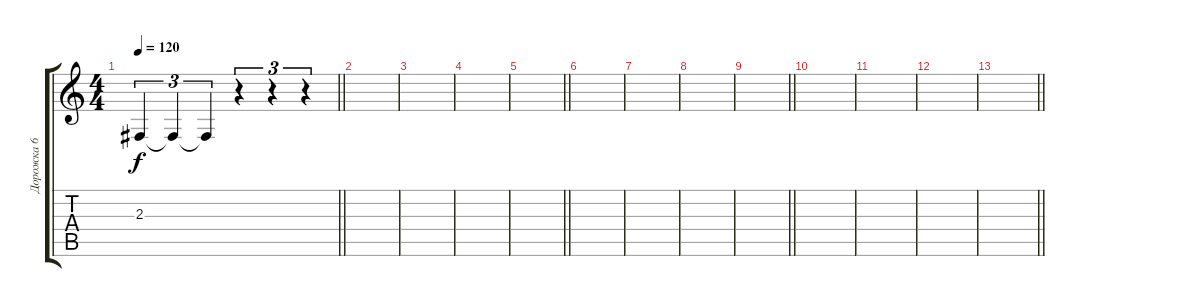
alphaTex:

\track ("Дорожка 6" "Дорожка 6") {instrument choiraahs}
\staff {score tabs}
\tuning (Db4 Ab3 E3 B2 Gb2 B1) {hide}
\ts (4 4)
\tempo 120
\clef g2
\barLineRight lightlight
\ks c
2.3.4{tu (3 2) dy f} 2.3{t}.4{tu (3 2)} 2.3{t}.4{tu (3 2)} r.4{tu (3 2)} r.4{tu (3 2)} r.4{tu (3 2)} |
\section ("" " ")
|
|
|
\barLineRight lightlight
|
|
|
|
\barLineRight lightlight
|
\section ("" " ")
|
|
|
\barLineRight lightlight
